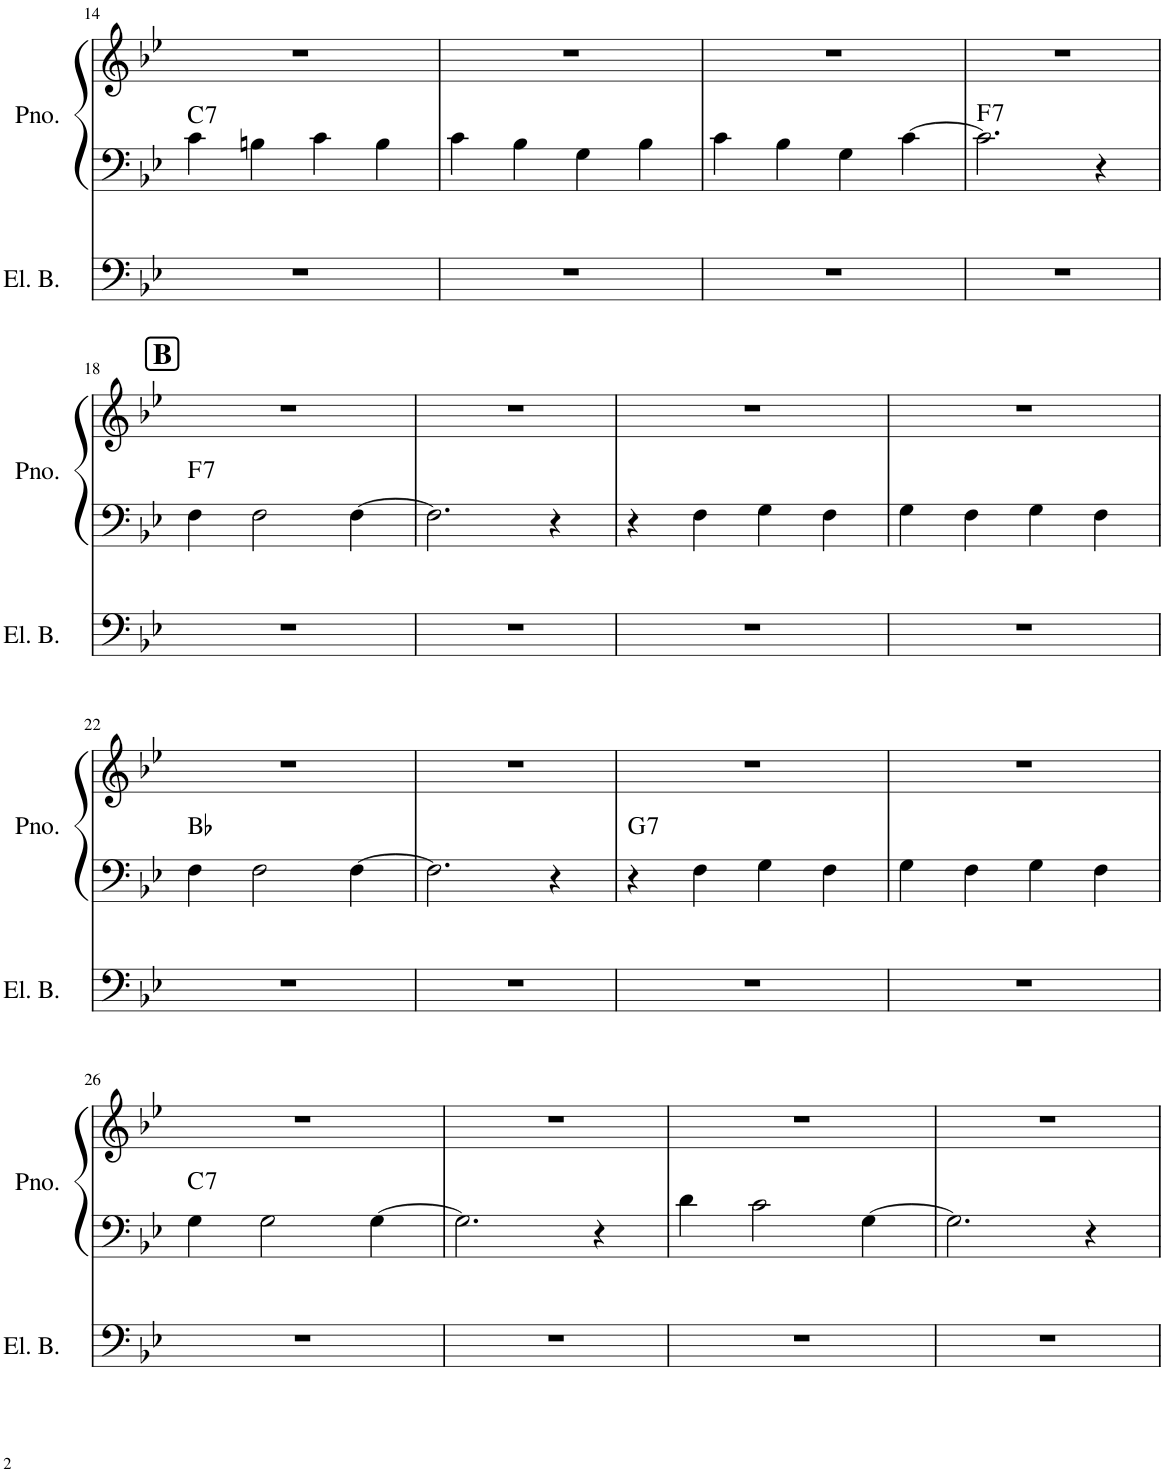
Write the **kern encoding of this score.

**kern	**kern	**kern	**harte
*part2	*part1	*part1	*part1
*staff3	*staff2	*staff1	*
*I"Electric Bass	*I"Piano	*	*
*I'El. B.	*I'Pno.	*	*
!!LO:PB:g=z
*clefF4	*clefF4	*clefG2	*
*Trd7c12	*	*	*
*k[b-e-]	*k[b-e-]	*k[b-e-]	*
*M4/4	*M4/4	*M4/4	*
=14	=14	=14	=14
!	!	!	!LO:H:kt=7
1r	4c\	1r	C:7
.	4Bn\	.	.
.	4c\	.	.
.	4B\	.	.
=15	=15	=15	=15
1r	4c\	1r	.
.	4B-\	.	.
.	4G\	.	.
.	4B-\	.	.
=16	=16	=16	=16
1r	4c\	1r	.
.	4B-\	.	.
.	4G\	.	.
.	[4c\	.	.
=17	=17	=17	=17
!	!	!	!LO:H:kt=7
1r	2.c\]	1r	F:7
.	4r	.	.
!!LO:LB:g=z
!!LO:REH:place=s1:a:B:cj:fs=14:t=B
=18	=18	=18	=18
!	!	!	!LO:H:kt=7
1r	4F\	1r	F:7
.	2F\	.	.
.	[4F\	.	.
=19	=19	=19	=19
1r	2.F\]	1r	.
.	4r	.	.
=20	=20	=20	=20
1r	4r	1r	.
.	4F\	.	.
.	4G\	.	.
.	4F\	.	.
=21	=21	=21	=21
1r	4G\	1r	.
.	4F\	.	.
.	4G\	.	.
.	4F\	.	.
!!LO:LB:g=z
=22	=22	=22	=22
1r	4F\	1r	Bb:maj
.	2F\	.	.
.	[4F\	.	.
=23	=23	=23	=23
1r	2.F\]	1r	.
.	4r	.	.
=24	=24	=24	=24
!	!	!	!LO:H:kt=7
1r	4r	1r	G:7
.	4F\	.	.
.	4G\	.	.
.	4F\	.	.
=25	=25	=25	=25
1r	4G\	1r	.
.	4F\	.	.
.	4G\	.	.
.	4F\	.	.
!!LO:LB:g=z
=26	=26	=26	=26
!	!	!	!LO:H:kt=7
1r	4G\	1r	C:7
.	2G\	.	.
.	[4G\	.	.
=27	=27	=27	=27
1r	2.G\]	1r	.
.	4r	.	.
=28	=28	=28	=28
1r	4d\	1r	.
.	2c\	.	.
.	[4G\	.	.
=29	=29	=29	=29
1r	2.G\]	1r	.
.	4r	.	.
=	=	=	=
*-	*-	*-	*-
